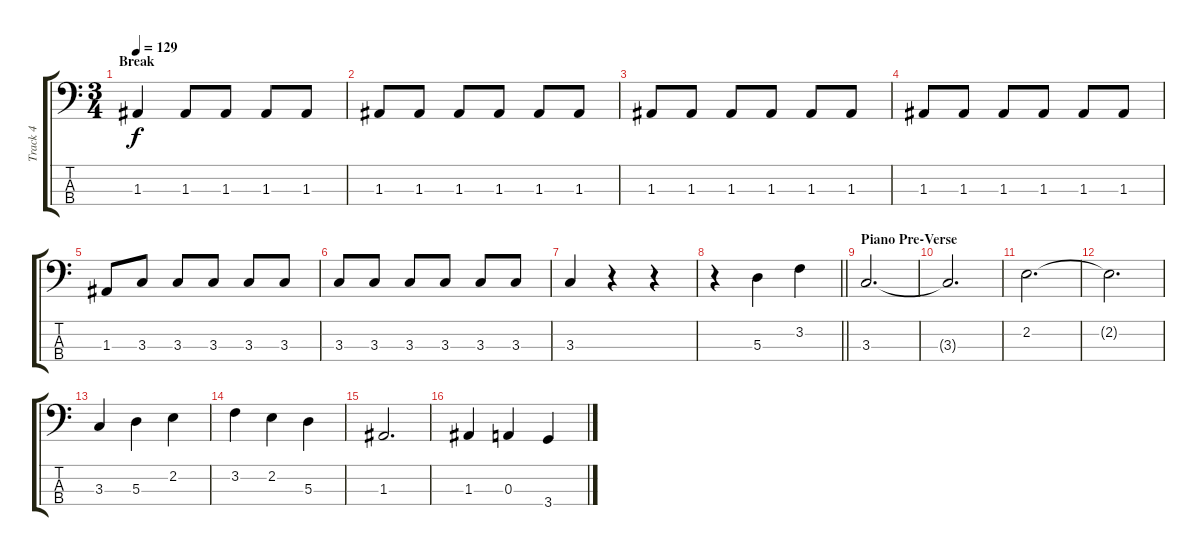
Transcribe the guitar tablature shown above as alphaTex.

\track ("Track 4" "Track 4") {instrument electricbassfinger}
\staff {score tabs}
\tuning (G2 D2 A1 E1) {hide}
\ts (3 4)
\section ("" "Break")
\tempo 129
\clef f4
\ks c
1.3.4{dy f} 1.3.8 1.3.8 1.3.8 1.3.8 |
1.3.8 1.3.8 1.3.8 1.3.8 1.3.8 1.3.8 |
1.3.8 1.3.8 1.3.8 1.3.8 1.3.8 1.3.8 |
1.3.8 1.3.8 1.3.8 1.3.8 1.3.8 1.3.8 |
1.3.8 3.3.8 3.3.8 3.3.8 3.3.8 3.3.8 |
3.3.8 3.3.8 3.3.8 3.3.8 3.3.8 3.3.8 |
3.3.4 r.4 r.4 |
\barLineRight lightlight
r.4 5.3.4 3.2.4 |
\section ("" "Piano Pre-Verse")
3.3.2{d} |
3.3{t}.2{d} |
2.2.2{d} |
2.2{t}.2{d} |
3.3.4 5.3.4 2.2.4 |
3.2.4 2.2.4 5.3.4 |
1.3.2{d} |
1.3.4 0.3.4 3.4.4
